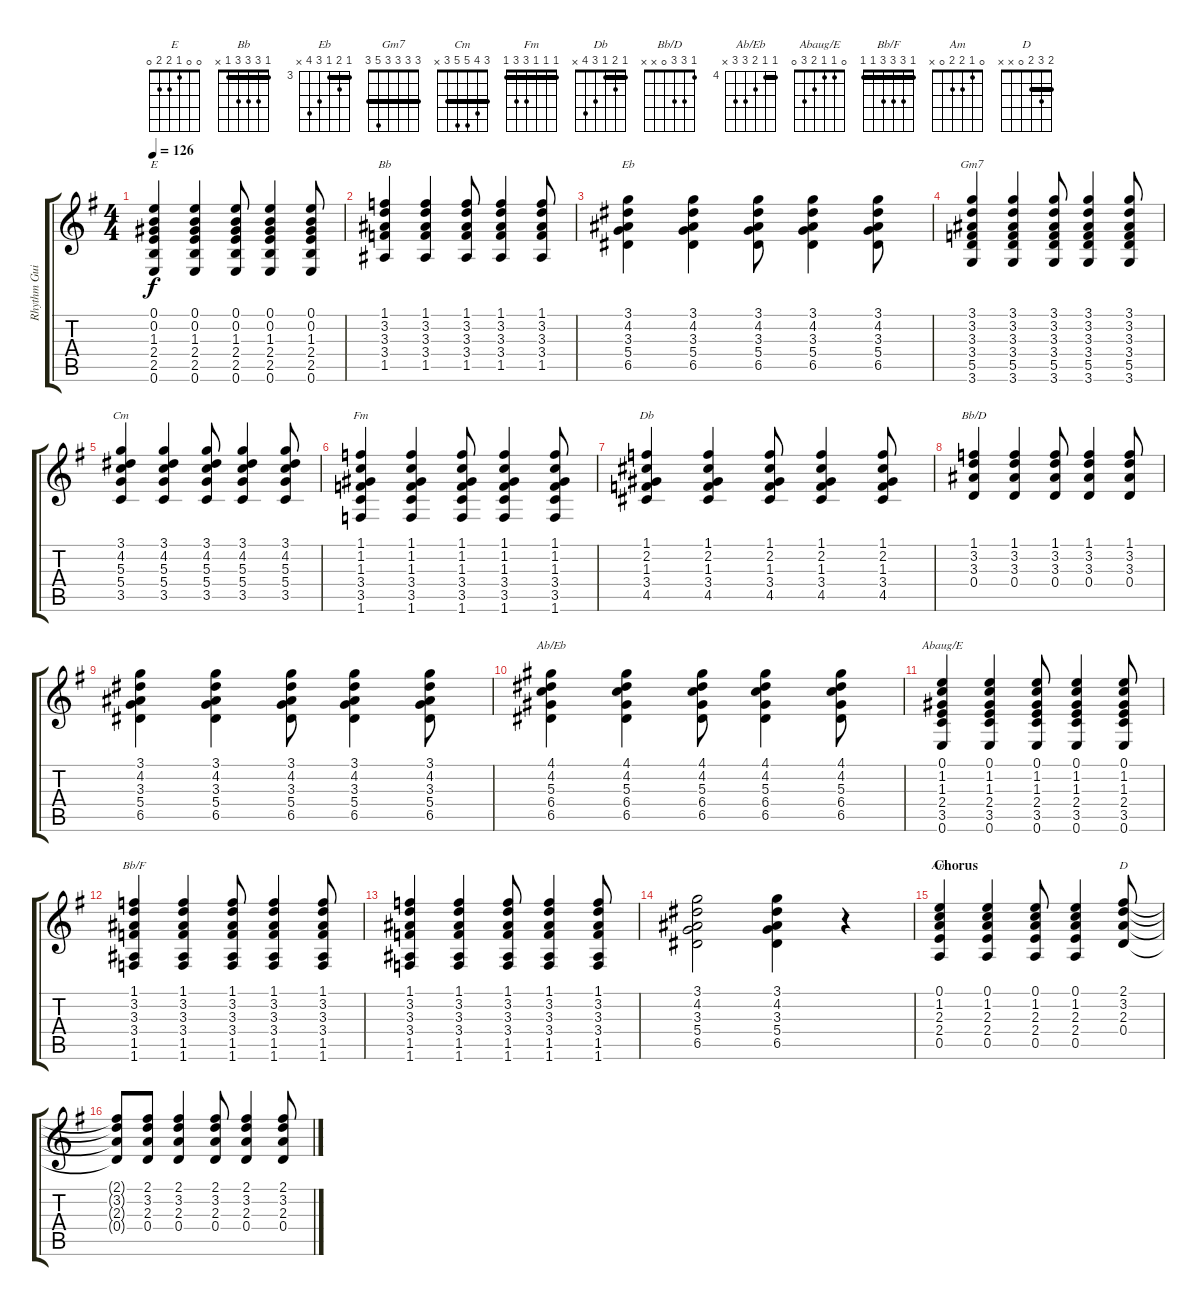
\track ("Rhythm Guitar" "Rhythm Gui") {instrument acousticguitarsteel}
\staff {score tabs}
\tuning (E4 B3 G3 D3 A2 E2) {hide}
\chord ("E" 0 0 1 2 2 0)
\chord ("Bb" 1 3 3 3 1 x) {barre 1}
\chord ("Eb" 3 4 3 5 6 x) {firstfret 3 barre 3}
\chord ("Gm7" 3 3 3 3 5 3) {barre 3}
\chord ("Cm" 3 4 5 5 3 x) {barre 3}
\chord ("Fm" 1 1 1 3 3 1) {barre 1}
\chord ("Db" 1 2 1 3 4 x) {barre 1}
\chord ("Bb/D" 1 3 3 0 x x)
\chord ("Ab/Eb" 4 4 5 6 6 x) {firstfret 4 barre 4}
\chord ("Abaug/E" 0 1 1 2 3 0)
\chord ("Bb/F" 1 3 3 3 1 1) {barre 1}
\chord ("Am" 0 1 2 2 0 x)
\chord ("D" 2 3 2 0 x x) {barre 2}
\ts (4 4)
\tempo 126
\clef g2
\ks g
(0.1 0.2 1.3 2.4 2.5 0.6).4{ch "E" dy f} (0.1 0.2 1.3 2.4 2.5 0.6).4 (0.1 0.2 1.3 2.4 2.5 0.6).8 (0.1 0.2 1.3 2.4 2.5 0.6).4 (0.1 0.2 1.3 2.4 2.5 0.6).8 |
(1.1 3.2 3.3 3.4 1.5).4{ch "Bb"} (1.1 3.2 3.3 3.4 1.5).4 (1.1 3.2 3.3 3.4 1.5).8 (1.1 3.2 3.3 3.4 1.5).4 (1.1 3.2 3.3 3.4 1.5).8 |
(3.1 4.2 3.3 5.4 6.5).4{ch "Eb"} (3.1 4.2 3.3 5.4 6.5).4 (3.1 4.2 3.3 5.4 6.5).8 (3.1 4.2 3.3 5.4 6.5).4 (3.1 4.2 3.3 5.4 6.5).8 |
(3.1 3.2 3.3 3.4 5.5 3.6).4{ch "Gm7"} (3.1 3.2 3.3 3.4 5.5 3.6).4 (3.1 3.2 3.3 3.4 5.5 3.6).8 (3.1 3.2 3.3 3.4 5.5 3.6).4 (3.1 3.2 3.3 3.4 5.5 3.6).8 |
(3.1 4.2 5.3 5.4 3.5).4{ch "Cm"} (3.1 4.2 5.3 5.4 3.5).4 (3.1 4.2 5.3 5.4 3.5).8 (3.1 4.2 5.3 5.4 3.5).4 (3.1 4.2 5.3 5.4 3.5).8 |
(1.1 1.2 1.3 3.4 3.5 1.6).4{ch "Fm"} (1.1 1.2 1.3 3.4 3.5 1.6).4 (1.1 1.2 1.3 3.4 3.5 1.6).8 (1.1 1.2 1.3 3.4 3.5 1.6).4 (1.1 1.2 1.3 3.4 3.5 1.6).8 |
(1.1 2.2 1.3 3.4 4.5).4{ch "Db"} (1.1 2.2 1.3 3.4 4.5).4 (1.1 2.2 1.3 3.4 4.5).8 (1.1 2.2 1.3 3.4 4.5).4 (1.1 2.2 1.3 3.4 4.5).8 |
(1.1 3.2 3.3 0.4).4{ch "Bb/D"} (1.1 3.2 3.3 0.4).4 (1.1 3.2 3.3 0.4).8 (1.1 3.2 3.3 0.4).4 (1.1 3.2 3.3 0.4).8 |
(3.1 4.2 3.3 5.4 6.5).4 (3.1 4.2 3.3 5.4 6.5).4 (3.1 4.2 3.3 5.4 6.5).8 (3.1 4.2 3.3 5.4 6.5).4 (3.1 4.2 3.3 5.4 6.5).8 |
(4.1 4.2 5.3 6.4 6.5).4{ch "Ab/Eb"} (4.1 4.2 5.3 6.4 6.5).4 (4.1 4.2 5.3 6.4 6.5).8 (4.1 4.2 5.3 6.4 6.5).4 (4.1 4.2 5.3 6.4 6.5).8 |
(0.1 1.2 1.3 2.4 3.5 0.6).4{ch "Abaug/E"} (0.1 1.2 1.3 2.4 3.5 0.6).4 (0.1 1.2 1.3 2.4 3.5 0.6).8 (0.1 1.2 1.3 2.4 3.5 0.6).4 (0.1 1.2 1.3 2.4 3.5 0.6).8 |
(1.1 3.2 3.3 3.4 1.5 1.6).4{ch "Bb/F"} (1.1 3.2 3.3 3.4 1.5 1.6).4 (1.1 3.2 3.3 3.4 1.5 1.6).8 (1.1 3.2 3.3 3.4 1.5 1.6).4 (1.1 3.2 3.3 3.4 1.5 1.6).8 |
(1.1 3.2 3.3 3.4 1.5 1.6).4 (1.1 3.2 3.3 3.4 1.5 1.6).4 (1.1 3.2 3.3 3.4 1.5 1.6).8 (1.1 3.2 3.3 3.4 1.5 1.6).4 (1.1 3.2 3.3 3.4 1.5 1.6).8 |
(3.1 4.2 3.3 5.4 6.5).2 (3.1 4.2 3.3 5.4 6.5).4 r.4 |
\section ("" "Chorus")
(0.1 1.2 2.3 2.4 0.5).4{ch "Am"} (0.1 1.2 2.3 2.4 0.5).4 (0.1 1.2 2.3 2.4 0.5).8 (0.1 1.2 2.3 2.4 0.5).4 (2.1 3.2 2.3 0.4).8{ch "D"} |
(2.1{t} 3.2{t} 2.3{t} 0.4{t}).8 (2.1 3.2 2.3 0.4).8 (2.1 3.2 2.3 0.4).4 (2.1 3.2 2.3 0.4).8 (2.1 3.2 2.3 0.4).4 (2.1 3.2 2.3 0.4).8
